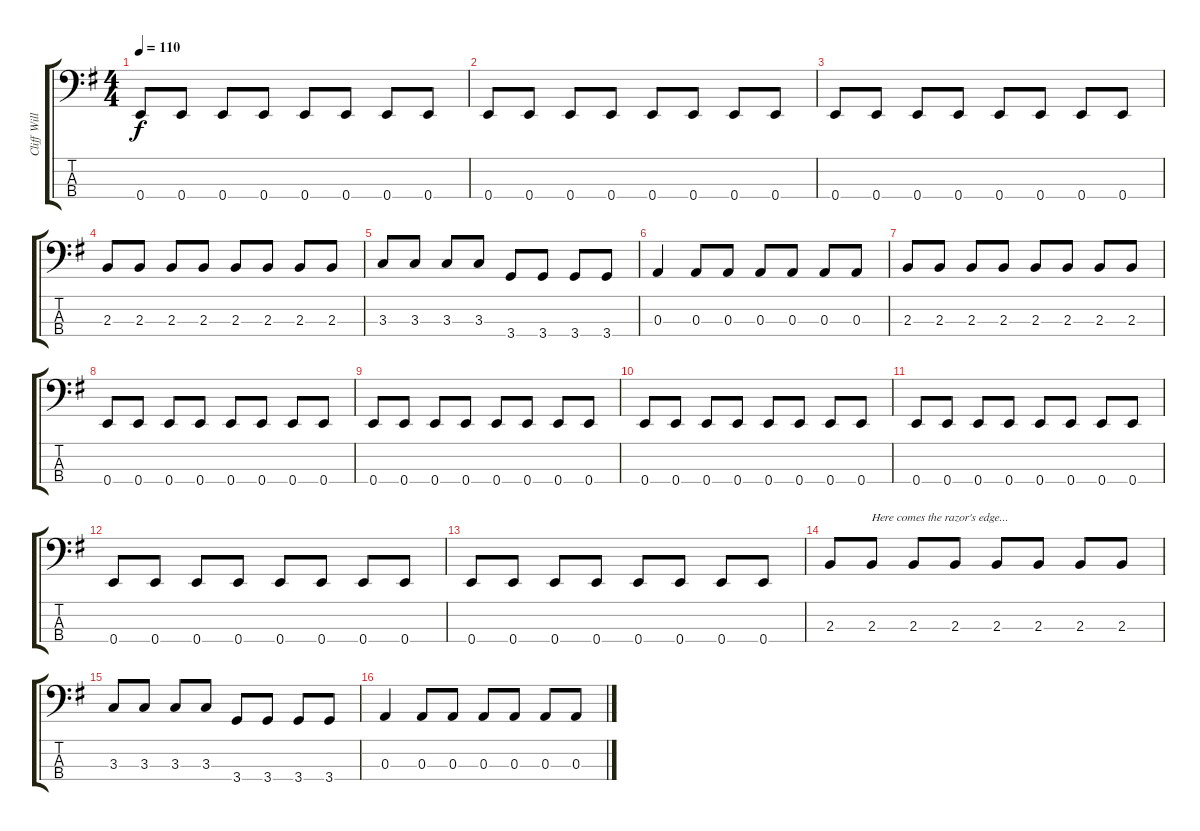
\track ("Cliff Williams (Bass)" "Cliff Will") {instrument electricbassfinger}
\staff {score tabs}
\tuning (G2 D2 A1 E1) {hide}
\ts (4 4)
\tempo 110
\clef f4
\ks g
0.4.8{dy f} 0.4.8 0.4.8 0.4.8 0.4.8 0.4.8 0.4.8 0.4.8 |
0.4.8 0.4.8 0.4.8 0.4.8 0.4.8 0.4.8 0.4.8 0.4.8 |
0.4.8 0.4.8 0.4.8 0.4.8 0.4.8 0.4.8 0.4.8 0.4.8 |
2.3.8 2.3.8 2.3.8 2.3.8 2.3.8 2.3.8 2.3.8 2.3.8 |
3.3.8 3.3.8 3.3.8 3.3.8 3.4.8 3.4.8 3.4.8 3.4.8 |
0.3.4 0.3.8 0.3.8 0.3.8 0.3.8 0.3.8 0.3.8 |
2.3.8 2.3.8 2.3.8 2.3.8 2.3.8 2.3.8 2.3.8 2.3.8 |
0.4.8 0.4.8 0.4.8 0.4.8 0.4.8 0.4.8 0.4.8 0.4.8 |
0.4.8 0.4.8 0.4.8 0.4.8 0.4.8 0.4.8 0.4.8 0.4.8 |
0.4.8 0.4.8 0.4.8 0.4.8 0.4.8 0.4.8 0.4.8 0.4.8 |
0.4.8 0.4.8 0.4.8 0.4.8 0.4.8 0.4.8 0.4.8 0.4.8 |
0.4.8 0.4.8 0.4.8 0.4.8 0.4.8 0.4.8 0.4.8 0.4.8 |
0.4.8 0.4.8 0.4.8 0.4.8 0.4.8 0.4.8 0.4.8 0.4.8 |
2.3.8 2.3.8{txt "Here comes the razor's edge..."} 2.3.8 2.3.8 2.3.8 2.3.8 2.3.8 2.3.8 |
3.3.8 3.3.8 3.3.8 3.3.8 3.4.8 3.4.8 3.4.8 3.4.8 |
0.3.4 0.3.8 0.3.8 0.3.8 0.3.8 0.3.8 0.3.8
